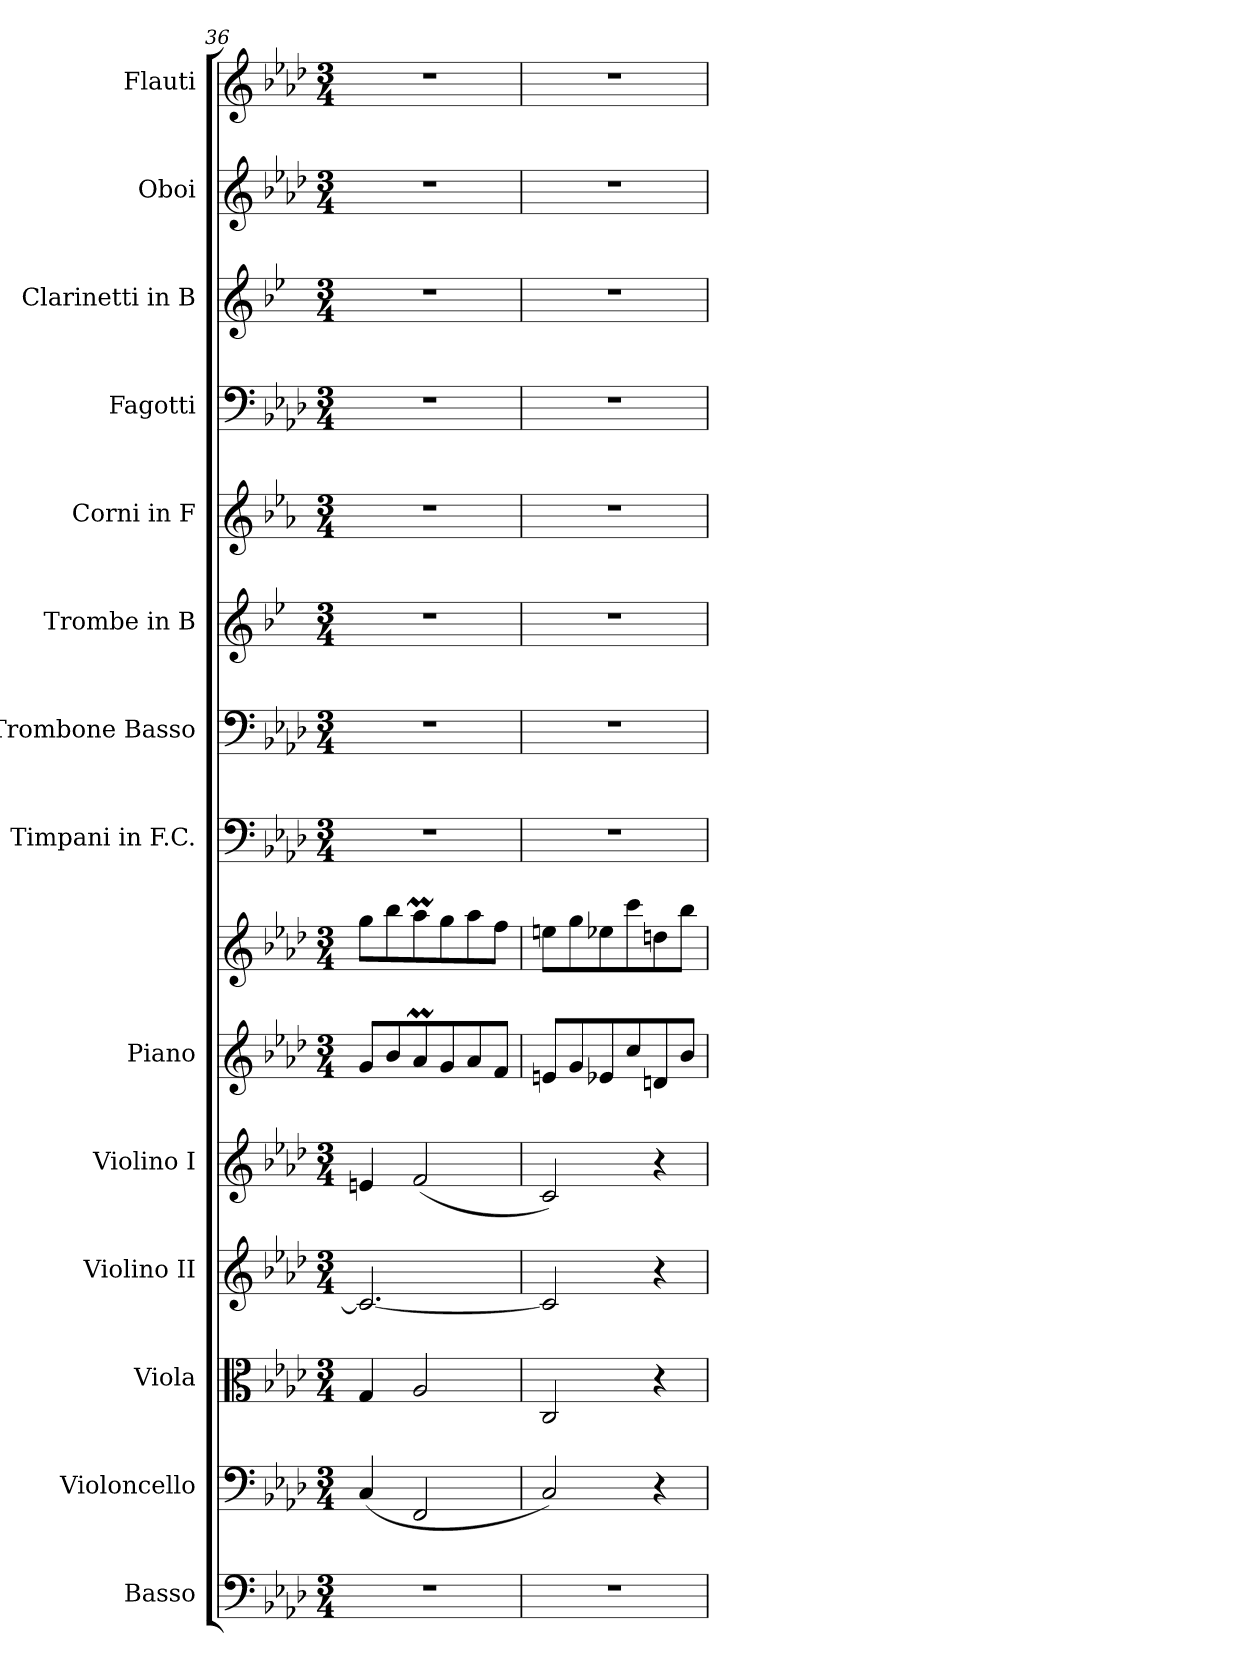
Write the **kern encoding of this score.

**kern	**kern	**kern	**kern	**kern	**kern	**kern	**kern	**kern	**kern	**kern	**kern	**kern	**kern	**kern
*part14	*part13	*part12	*part11	*part10	*part9	*part9	*part8	*part7	*part6	*part5	*part4	*part3	*part2	*part1
*staff15	*staff14	*staff13	*staff12	*staff11	*staff10	*staff9	*staff8	*staff7	*staff6	*staff5	*staff4	*staff3	*staff2	*staff1
*I"Basso	*I"Violoncello	*I"Viola	*I"Violino II	*I"Violino I	*I"Piano	*	*I"Timpani in F.C.	*I"Trombone Basso	*I"Trombe in B	*I"Corni in F	*I"Fagotti	*I"Clarinetti in B	*I"Oboi	*I"Flauti
*	*	*	*	*	*I'Pno.	*	*I'Timp.	*	*	*	*	*	*I'Ob.	*I'Fl.
*clefF4	*clefF4	*clefC3	*clefG2	*clefG2	*clefG2	*clefG2	*clefF4	*clefF4	*clefG2	*clefG2	*clefF4	*clefG2	*clefG2	*clefG2
*ITrd7c12	*	*	*	*	*	*	*	*	*ITrd1c2	*ITrd4c7	*	*ITrd1c2	*	*
*k[b-e-a-d-]	*k[b-e-a-d-]	*k[b-e-a-d-]	*k[b-e-a-d-]	*k[b-e-a-d-]	*k[b-e-a-d-]	*k[b-e-a-d-]	*k[b-e-a-d-]	*k[b-e-a-d-]	*k[b-e-a-d-]	*k[b-e-a-d-]	*k[b-e-a-d-]	*k[b-e-a-d-]	*k[b-e-a-d-]	*k[b-e-a-d-]
*M3/4	*M3/4	*M3/4	*M3/4	*M3/4	*M3/4	*M3/4	*M3/4	*M3/4	*M3/4	*M3/4	*M3/4	*M3/4	*M3/4	*M3/4
=36	=36	=36	=36	=36	=36	=36	=36	=36	=36	=36	=36	=36	=36	=36
2.r	(<4C/	4G/	2.c/_	4en/	8g/L	8gg\L	2.r	2.r	2.r	2.r	2.r	2.r	2.r	2.r
.	.	.	.	.	8b-/	8bb-\	.	.	.	.	.	.	.	.
.	2FF/	2A-/	.	(<2f/	8a-M/	8aa-M\	.	.	.	.	.	.	.	.
.	.	.	.	.	8g/	8gg\	.	.	.	.	.	.	.	.
.	.	.	.	.	8a-/	8aa-\	.	.	.	.	.	.	.	.
.	.	.	.	.	8f/J	8ff\J	.	.	.	.	.	.	.	.
=37	=37	=37	=37	=37	=37	=37	=37	=37	=37	=37	=37	=37	=37	=37
2.r	2C/)	2C/	2c/]	2c/)	8en/L	8een\L	2.r	2.r	2.r	2.r	2.r	2.r	2.r	2.r
.	.	.	.	.	8g/	8gg\	.	.	.	.	.	.	.	.
.	.	.	.	.	8e-X/	8ee-X\	.	.	.	.	.	.	.	.
.	.	.	.	.	8cc/	8ccc\	.	.	.	.	.	.	.	.
.	4r	4r	4r	4r	8dn/	8ddn\	.	.	.	.	.	.	.	.
.	.	.	.	.	8b-/J	8bb-\J	.	.	.	.	.	.	.	.
=	=	=	=	=	=	=	=	=	=	=	=	=	=	=
*-	*-	*-	*-	*-	*-	*-	*-	*-	*-	*-	*-	*-	*-	*-
